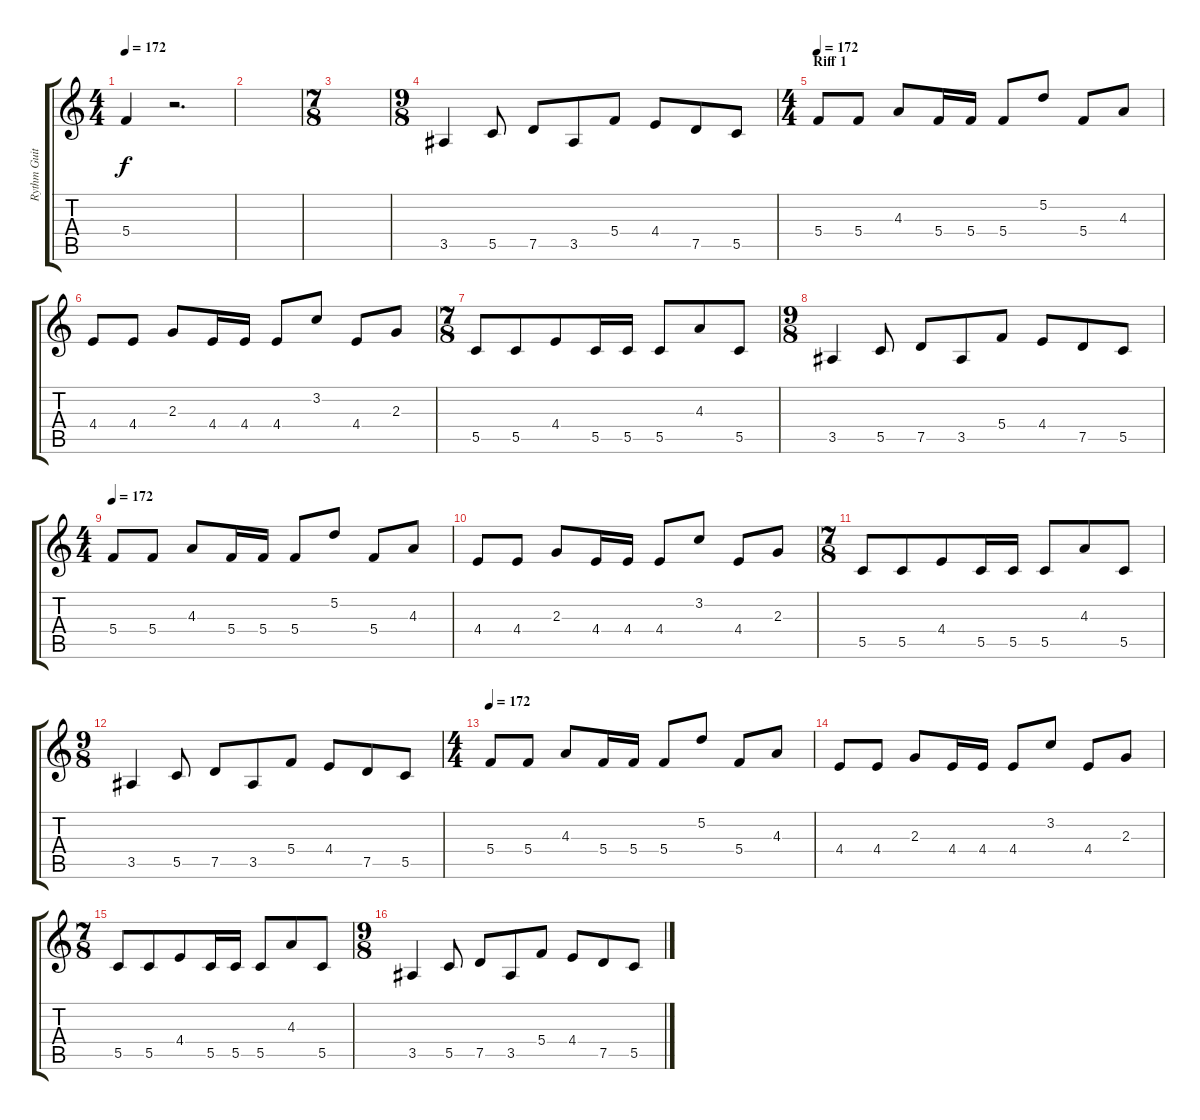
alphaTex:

\track ("Rythm Guitar 2" "Rythm Guit") {instrument distortionguitar}
\staff {score tabs}
\tuning (D4 A3 F3 C3 G2 D2) {hide}
\ts (4 4)
\tempo 172
\clef g2
\ks c
5.4.4{dy f} r.2{d} |
|
\ts (7 8)
|
\ts (9 8)
3.5.4 5.5.8 7.5.8 3.5.8 5.4.8 4.4.8 7.5.8 5.5.8 |
\ts (4 4)
\section ("" "Riff 1")
\tempo 172
5.4.8 5.4.8 4.3.8 5.4.16 5.4.16 5.4.8 5.2.8 5.4.8 4.3.8 |
4.4.8 4.4.8 2.3.8 4.4.16 4.4.16 4.4.8 3.2.8 4.4.8 2.3.8 |
\ts (7 8)
5.5.8 5.5.8 4.4.8 5.5.16 5.5.16 5.5.8 4.3.8 5.5.8 |
\ts (9 8)
3.5.4 5.5.8 7.5.8 3.5.8 5.4.8 4.4.8 7.5.8 5.5.8 |
\ts (4 4)
\tempo 172
5.4.8 5.4.8 4.3.8 5.4.16 5.4.16 5.4.8 5.2.8 5.4.8 4.3.8 |
4.4.8 4.4.8 2.3.8 4.4.16 4.4.16 4.4.8 3.2.8 4.4.8 2.3.8 |
\ts (7 8)
5.5.8 5.5.8 4.4.8 5.5.16 5.5.16 5.5.8 4.3.8 5.5.8 |
\ts (9 8)
3.5.4 5.5.8 7.5.8 3.5.8 5.4.8 4.4.8 7.5.8 5.5.8 |
\ts (4 4)
\tempo 172
5.4.8 5.4.8 4.3.8 5.4.16 5.4.16 5.4.8 5.2.8 5.4.8 4.3.8 |
4.4.8 4.4.8 2.3.8 4.4.16 4.4.16 4.4.8 3.2.8 4.4.8 2.3.8 |
\ts (7 8)
5.5.8 5.5.8 4.4.8 5.5.16 5.5.16 5.5.8 4.3.8 5.5.8 |
\ts (9 8)
3.5.4 5.5.8 7.5.8 3.5.8 5.4.8 4.4.8 7.5.8 5.5.8
